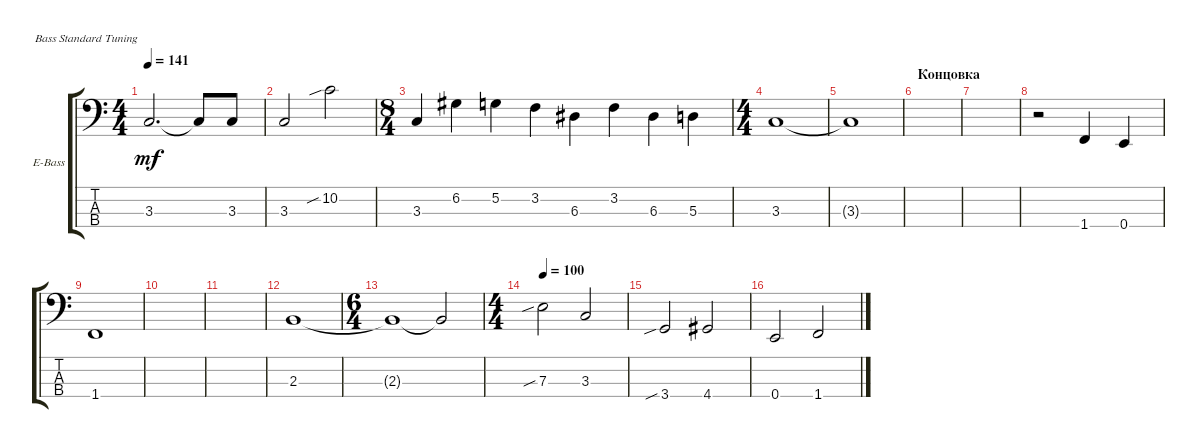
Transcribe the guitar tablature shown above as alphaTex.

\defaultSystemsLayout 4
\bracketExtendMode groupsimilarinstruments
\firstSystemTrackNameOrientation horizontal
\otherSystemsTrackNameOrientation horizontal
\track ("Bass" "E-Bass") {instrument electricbassfinger}
\staff {score tabs}
\tuning (G2 D2 A1 E1)
\ts (4 4)
\tempo 141
\clef f4
\scale
0.39527
\ks c
3.3.2{d dy mf} 3.3{t}.8 3.3.8 |
\scale
0.209459 3.3.2 10.2{sib}.2 |
\ts (8 4)
\scale
0.39527 3.3.4 6.2.4 5.2.4 3.2.4 6.3.4 3.2.4 6.3.4 5.3.4 |
\ts (4 4)
\scale
0.333333 3.3.1 |
\scale
0.333333 3.3{t}.1 |
\section ("" "Концовка")
\scale
0.333333 |
|
r.2 1.4.4 0.4.4 |
1.4.1 |
|
|
2.3.1 |
\ts (6 4)
2.3{t}.1 2.3{t}.2 |
\ts (4 4)
\tempo (100 0.01875)
7.3{sib}.2 3.3.2 |
3.4{sib}.2 4.4.2 |
0.4.2 1.4.2
